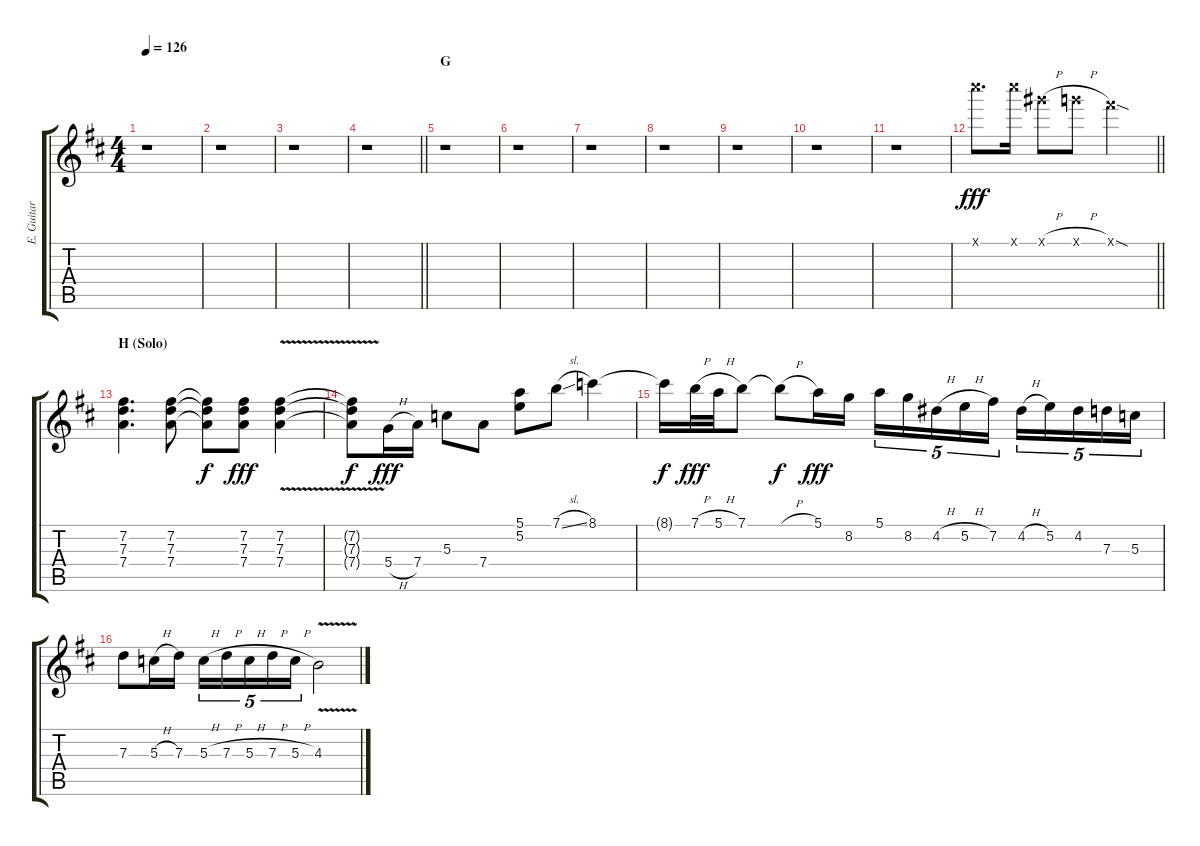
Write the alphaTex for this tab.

\track ("E. Guitar III" "E. Guitar ") {instrument overdrivenguitar}
\staff {score tabs}
\tuning (E4 B3 G3 D3 A2 E2) {hide}
\ts (4 4)
\tempo 126
\clef g2
\ks d
r.1{dy fff} |
r.1 |
r.1 |
\barLineRight lightlight
r.1 |
\section ("" "G")
r.1 |
r.1 |
r.1 |
r.1 |
r.1 |
r.1 |
r.1 |
\barLineRight lightlight
21.1{x}.8{d} 21.1{x}.16 16.1{h x}.8 15.1{h x}.8 14.1{sod x}.2 |
\section ("" "H (Solo)")
(7.2 7.3 7.4).4{d} (7.2 7.3 7.4).8 (7.2{t} 7.3{t} 7.4{t}).8{dy f} (7.2 7.3 7.4).8{dy fff} (7.2{v} 7.3{v} 7.4{v}).4 |
(7.2{t} 7.3{t} 7.4{t}).8{dy f} 5.4{h}.16{dy fff} 7.4.16 5.3.8 7.4.8 (5.1 5.2).8 7.1{sl}.8 8.1.4 |
8.1{t}.16{dy f} 7.1{h}.32{dy fff} 5.1{h}.32 7.1.8 7.1{h t}.8{dy f} 5.1.16{dy fff} 8.2.16 5.1.16{tu (5 4)} 8.2.16{tu (5 4)} 4.2{h}.16{tu (5 4)} 5.2{h}.16{tu (5 4)} 7.2.16{tu (5 4)} 4.2{h}.16{tu (5 4)} 5.2.16{tu (5 4)} 4.2.16{tu (5 4)} 7.3.16{tu (5 4)} 5.3.16{tu (5 4)} |
7.3.8 5.3{h}.16 7.3.16 5.3{h}.16{tu (5 4)} 7.3{h}.16{tu (5 4)} 5.3{h}.16{tu (5 4)} 7.3{h}.16{tu (5 4)} 5.3{h}.16{tu (5 4)} 4.3{v}.2
